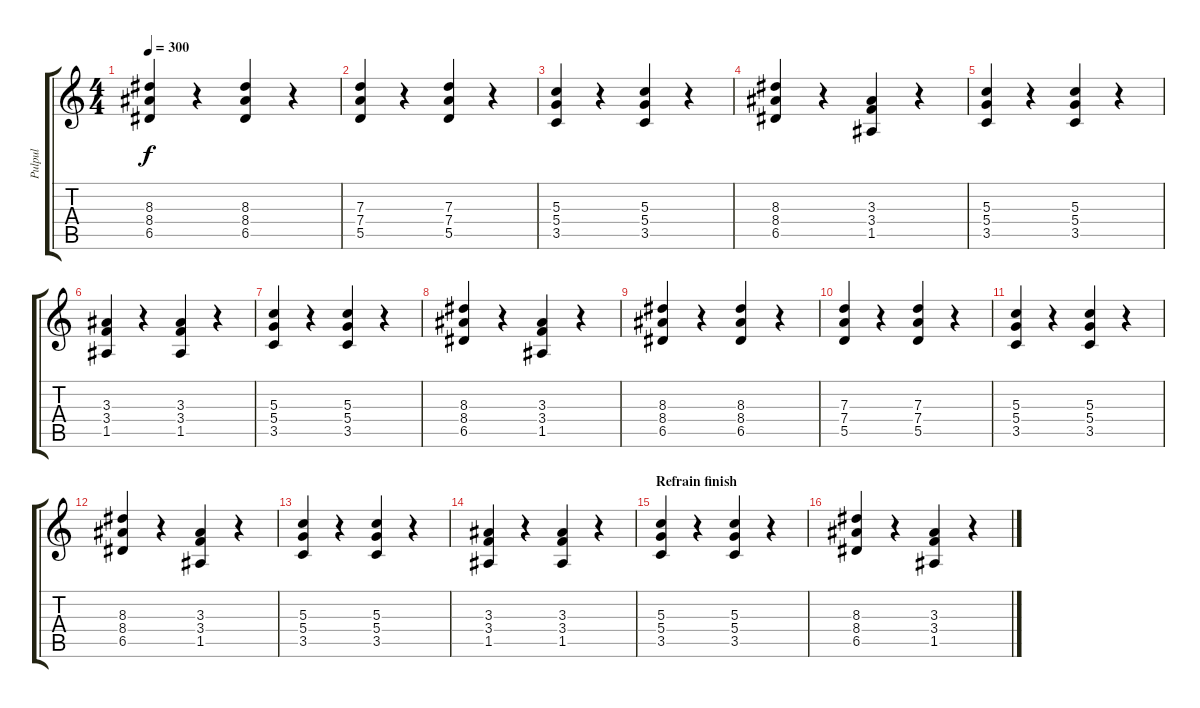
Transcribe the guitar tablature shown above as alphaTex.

\track ("Pulpul" "Pulpul") {instrument electricguitarclean}
\staff {score tabs}
\tuning (E4 B3 G3 D3 A2 E2) {hide}
\ts (4 4)
\tempo 300
\clef g2
\ks c
(8.3 8.4 6.5).4{dy f} r.4 (8.3 8.4 6.5).4 r.4 |
(7.3 7.4 5.5).4 r.4 (7.3 7.4 5.5).4 r.4 |
(5.3 5.4 3.5).4 r.4 (5.3 5.4 3.5).4 r.4 |
(8.3 8.4 6.5).4 r.4 (3.3 3.4 1.5).4 r.4 |
(5.3 5.4 3.5).4 r.4 (5.3 5.4 3.5).4 r.4 |
(3.3 3.4 1.5).4 r.4 (3.3 3.4 1.5).4 r.4 |
(5.3 5.4 3.5).4 r.4 (5.3 5.4 3.5).4 r.4 |
(8.3 8.4 6.5).4 r.4 (3.3 3.4 1.5).4 r.4 |
(8.3 8.4 6.5).4 r.4 (8.3 8.4 6.5).4 r.4 |
(7.3 7.4 5.5).4 r.4 (7.3 7.4 5.5).4 r.4 |
(5.3 5.4 3.5).4 r.4 (5.3 5.4 3.5).4 r.4 |
(8.3 8.4 6.5).4 r.4 (3.3 3.4 1.5).4 r.4 |
(5.3 5.4 3.5).4 r.4 (5.3 5.4 3.5).4 r.4 |
(3.3 3.4 1.5).4 r.4 (3.3 3.4 1.5).4 r.4 |
\section ("" "Refrain finish")
(5.3 5.4 3.5).4 r.4 (5.3 5.4 3.5).4 r.4 |
(8.3 8.4 6.5).4 r.4 (3.3 3.4 1.5).4 r.4
